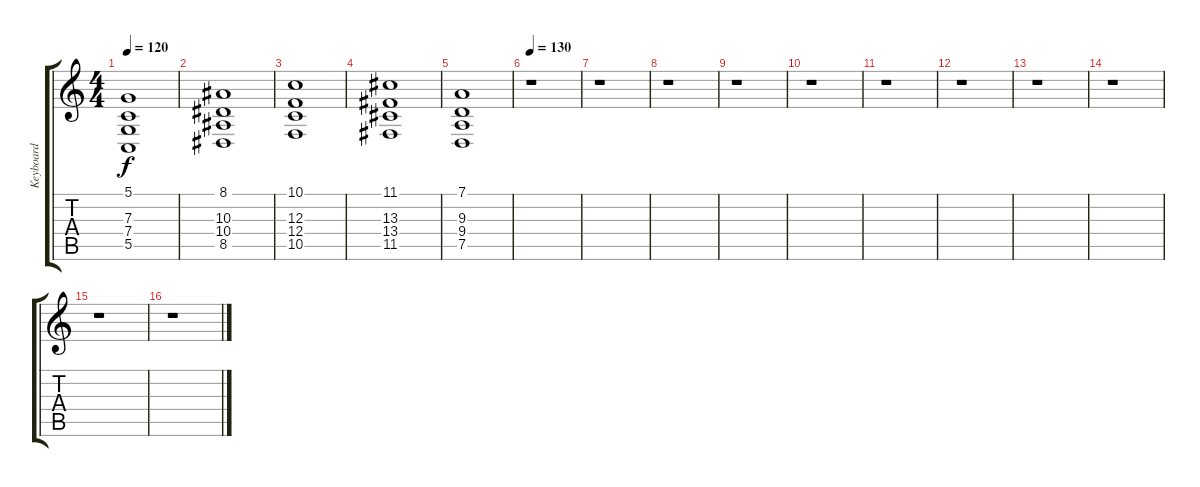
\track ("Keyboard" "Keyboard") {instrument choiraahs}
\staff {score tabs}
\tuning (D4 A3 F3 C3 G2 D2) {hide}
\ts (4 4)
\tempo 120
\clef g2
\ks c
(5.1 7.3 7.4 5.5).1{dy f} |
(8.1 10.3 10.4 8.5).1 |
(10.1 12.3 12.4 10.5).1 |
(11.1 13.3 13.4 11.5).1 |
(7.1 9.3 9.4 7.5).1 |
\tempo 130
r.1 |
r.1 |
r.1 |
r.1 |
r.1 |
r.1 |
r.1 |
r.1 |
r.1 |
r.1 |
r.1
